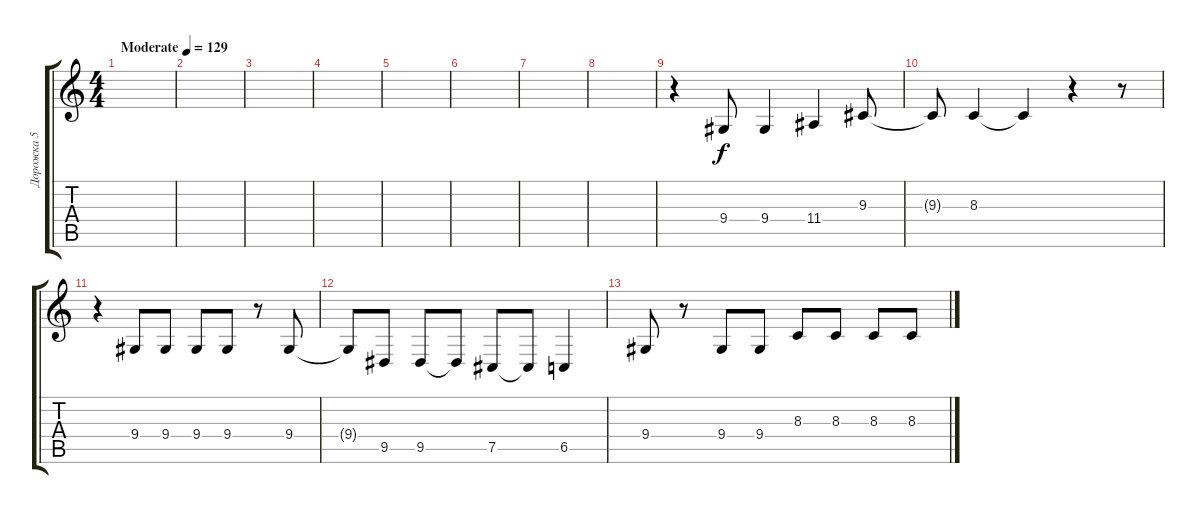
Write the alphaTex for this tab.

\track ("Дорожка 5" "Дорожка 5") {instrument lead1square}
\staff {score tabs}
\tuning (Db4 Ab3 E3 B2 Gb2 Db2) {hide}
\ts (4 4)
\tempo (129 "Moderate")
\clef g2
\ks c
|
|
|
|
|
|
|
|
r.4{volume 0} 9.4.8 9.4.4 11.4.4 9.3.8 |
9.3{t}.8 8.3.4 8.3{t}.4 r.4 r.8 |
r.4 9.4.8 9.4.8 9.4.8 9.4.8 r.8 9.4.8 |
9.4{t}.8 9.5.8 9.5.8 9.5{t}.8 7.5.8 7.5{t}.8 6.5.4 |
9.4.8 r.8 9.4.8 9.4.8 8.3.8 8.3.8 8.3.8 8.3.8
